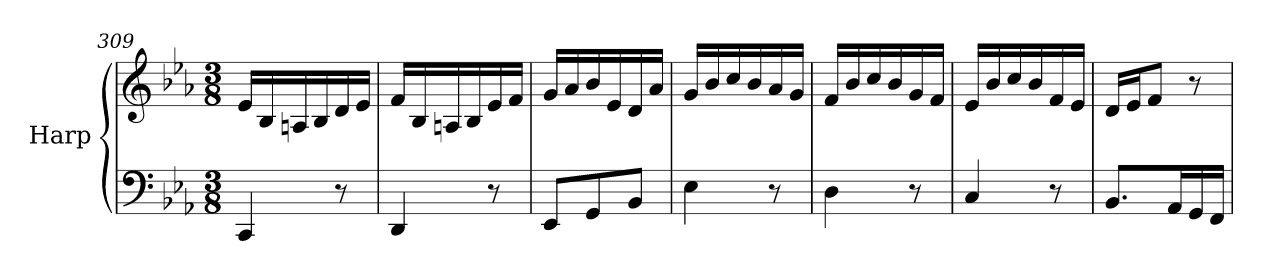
**kern	**kern
*part1	*part1
*staff2	*staff1
*I"Harp	*
*I'Hp	*
*clefF4	*clefG2
*k[b-e-a-]	*k[b-e-a-]
*M3/8	*M3/8
=309	=309
4CC/	16e-/LL
.	16B-/
.	16An/
.	16B-/
8r	16d/
.	16e-/JJ
=310	=310
4DD/	16f/LL
.	16B-/
.	16An/
.	16B-/
8r	16e-/
.	16f/JJ
!!LO:LB:g=z
=311	=311
8EE-/L	16g/LL
.	16a-/
8GG/	16b-/
.	16e-/
8BB-/J	16d/
.	16a-/JJ
=312	=312
4E-\	16g/LL
.	16b-/
.	16cc/
.	16b-/
8r	16a-/
.	16g/JJ
=313	=313
4D\	16f/LL
.	16b-/
.	16cc/
.	16b-/
8r	16g/
.	16f/JJ
=314	=314
4C/	16e-/LL
.	16b-/
.	16cc/
.	16b-/
8r	16f/
.	16e-/JJ
=315	=315
8.BB-/L	16d/LL
.	16e-/J
.	8f/J
16AA-/L	.
16GG/	8r
16FF/JJ	.
=	=
*-	*-
